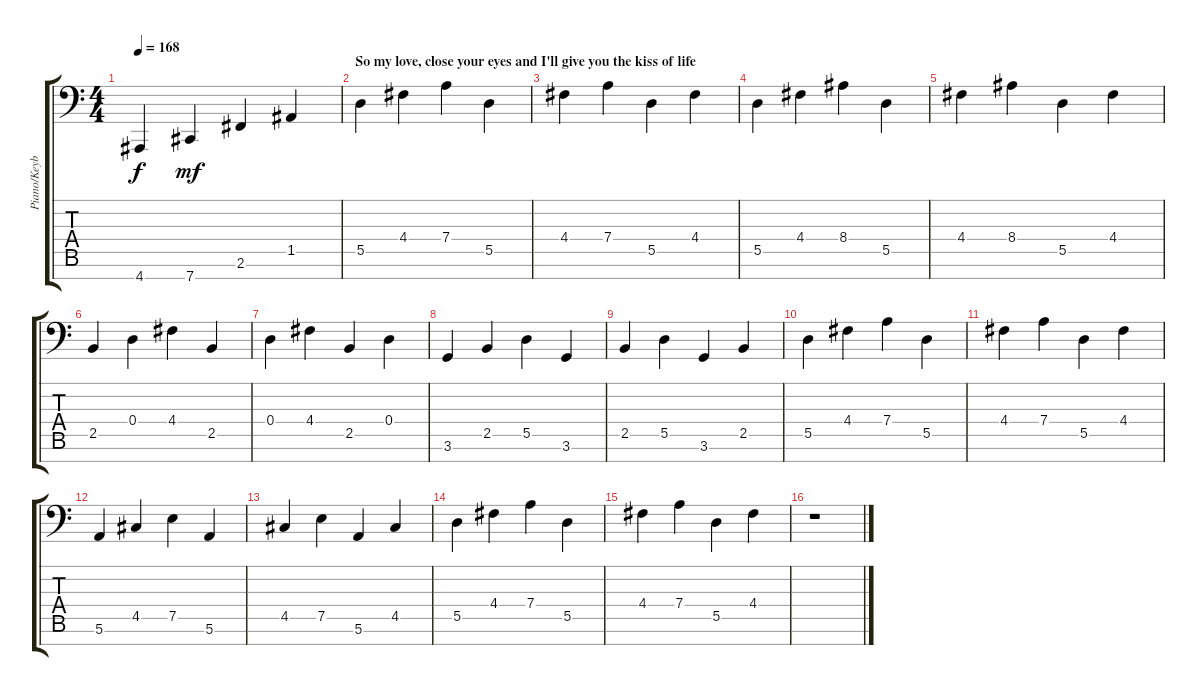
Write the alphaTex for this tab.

\track ("Piano/Keyboard" "Piano/Keyb") {instrument brightacousticpiano}
\staff {score tabs}
\tuning (E4 B3 G3 D3 A2 E2 Gb1) {hide}
\ts (4 4)
\tempo 168
\clef f4
\ks c
4.7.4{dy f} 7.7.4{dy mf} 2.6.4 1.5.4 |
\section ("" "So my love, close your eyes and I'll give you the kiss of life")
5.5.4 4.4.4 7.4.4 5.5.4 |
4.4.4 7.4.4 5.5.4 4.4.4 |
5.5.4 4.4.4 8.4.4 5.5.4 |
4.4.4 8.4.4 5.5.4 4.4.4 |
2.5.4 0.4.4 4.4.4 2.5.4 |
0.4.4 4.4.4 2.5.4 0.4.4 |
3.6.4 2.5.4 5.5.4 3.6.4 |
2.5.4 5.5.4 3.6.4 2.5.4 |
5.5.4 4.4.4 7.4.4 5.5.4 |
4.4.4 7.4.4 5.5.4 4.4.4 |
5.6.4 4.5.4 7.5.4 5.6.4 |
4.5.4 7.5.4 5.6.4 4.5.4 |
5.5.4 4.4.4 7.4.4 5.5.4 |
4.4.4 7.4.4 5.5.4 4.4.4 |
r.1
